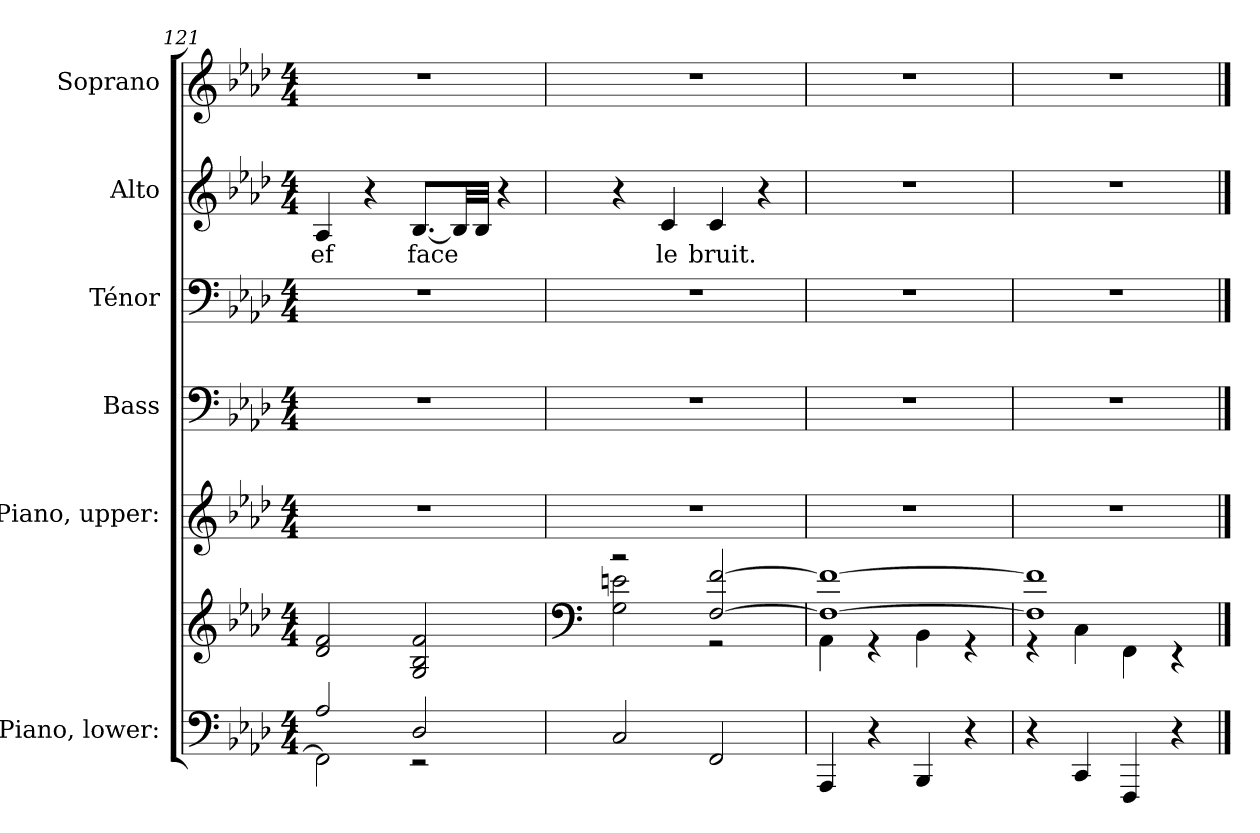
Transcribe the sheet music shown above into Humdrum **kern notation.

**kern	**kern	**kern	**kern	**kern	**kern	**text	**kern
*part6	*part6	*part5	*part4	*part3	*part2	*part2	*part1
*staff7	*staff6	*staff5	*staff4	*staff3	*staff2	*staff2	*staff1
*I"Piano, lower:	*	*I"Piano, upper:	*I"Bass	*I"Ténor	*I"Alto	*	*I"Soprano
*I'Pia.	*	*I'Pia.	*I'B.	*I'T.	*I'A.	*	*I'S.
!!LO:LB:g=z
*clefF4	*clefG2	*clefG2	*clefF4	*clefF4	*clefG2	*	*clefG2
*k[b-e-a-d-]	*k[b-e-a-d-]	*k[b-e-a-d-]	*k[b-e-a-d-]	*k[b-e-a-d-]	*k[b-e-a-d-]	*	*k[b-e-a-d-]
*M4/4	*M4/4	*M4/4	*M4/4	*M4/4	*M4/4	*	*M4/4
=121	=121	=121	=121	=121	=121	=121	=121
*^	*	*	*	*	*	*	*
!	!	!	!	!	!	!	!LO:LY:b	!
2A-/	2FF\]	2d-/ 2f/	1r	1r	1r	4A-/	ef	1r
.	.	.	.	.	.	4r	.	.
!	!	!	!	!	!	!	!LO:LY:b	!
2D-/	2r	2G/ 2B-/ 2f/	.	.	.	[8.B-/L	face	.
.	.	.	.	.	.	32B-/LL]	.	.
.	.	.	.	.	.	32B-/JJJ	.	.
.	.	.	.	.	.	4r	.	.
*v	*v	*	*	*	*	*	*	*
=122	=122	=122	=122	=122	=122	=122	=122
*	*clefF4	*	*	*	*	*	*
*	*^	*	*	*	*	*	*
2C/	2r	2G\ 2en\	1r	1r	1r	4r	.	1r
!	!	!	!	!	!	!	!LO:LY:b	!
.	.	.	.	.	.	4c/	le	.
!	!	!	!	!	!	!	!LO:LY:b	!
2FF/	[2F/ [2f/	2r	.	.	.	4c/	bruit.	.
.	.	.	.	.	.	4r	.	.
=123	=123	=123	=123	=123	=123	=123	=123	=123
4AAA-/	1F_ 1f_	4AA-\	1r	1r	1r	1r	.	1r
4r	.	4r	.	.	.	.	.	.
4BBB-/	.	4BB-\	.	.	.	.	.	.
4r	.	4r	.	.	.	.	.	.
=124	=124	=124	=124	=124	=124	=124	=124	=124
4r	1F] 1f]	4r	1r	1r	1r	1r	.	1r
4CC/	.	4C\	.	.	.	.	.	.
4FFF/	.	4FF\	.	.	.	.	.	.
4r	.	4r	.	.	.	.	.	.
*	*v	*v	*	*	*	*	*	*
==	==	==	==	==	==	==	==
*-	*-	*-	*-	*-	*-	*-	*-
